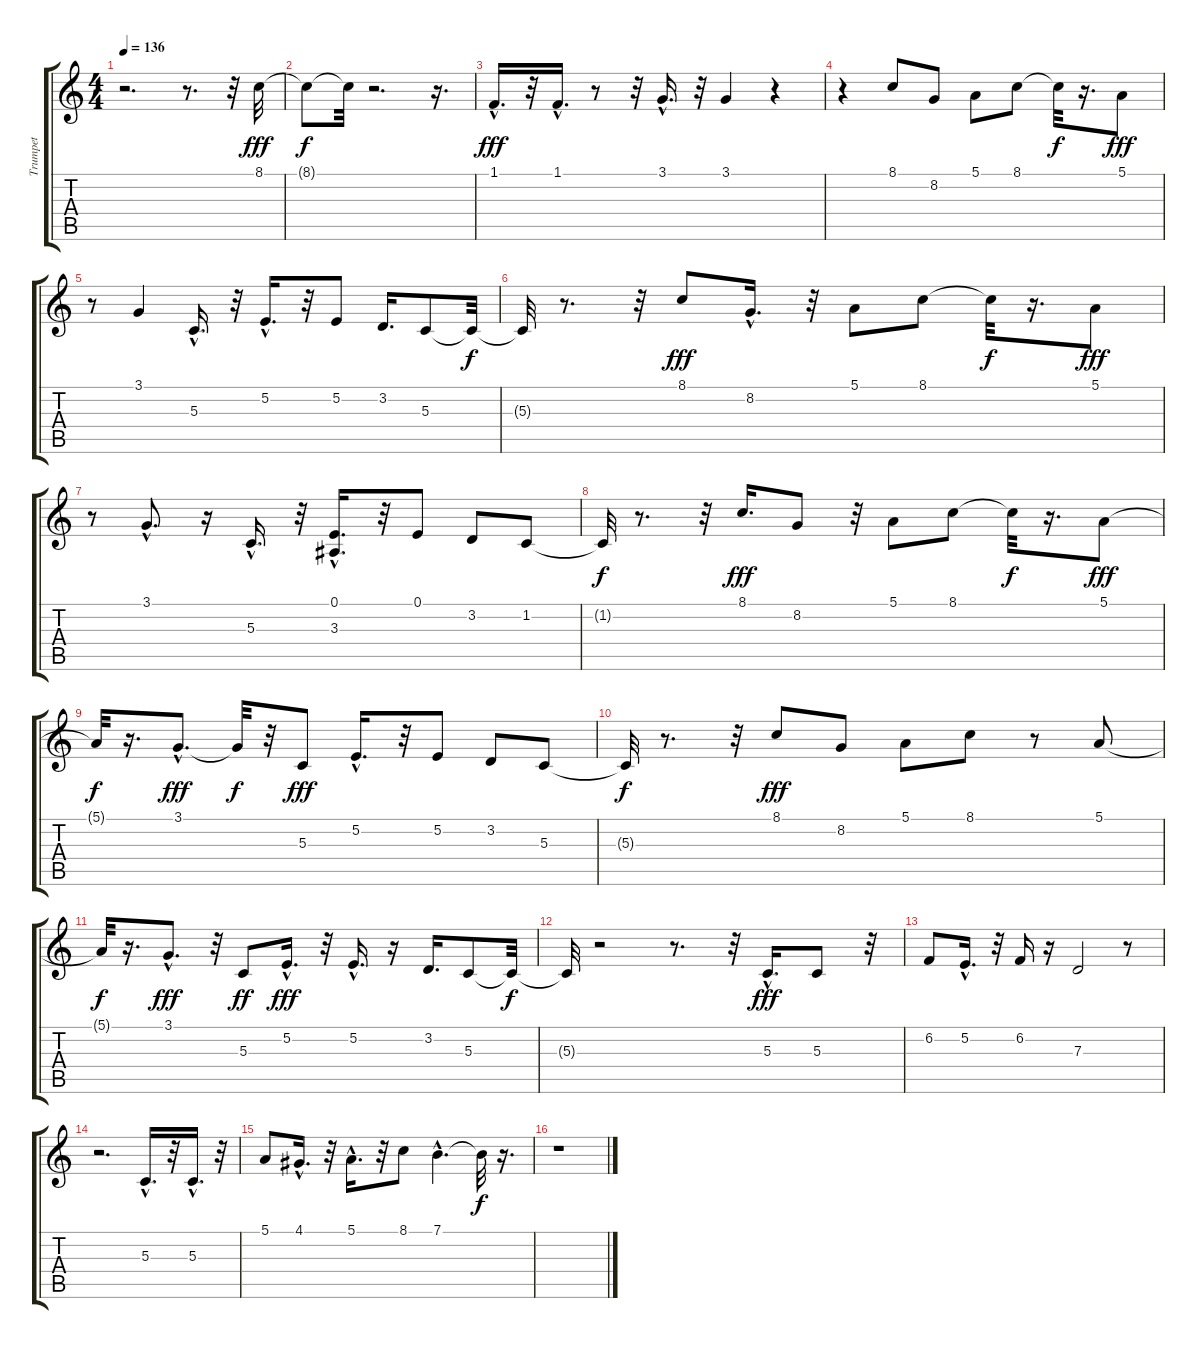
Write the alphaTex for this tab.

\track ("Trumpet" "Trumpet") {instrument trumpet}
\staff {score tabs}
\tuning (E4 B3 G3 D3 A2 E2) {hide}
\ts (4 4)
\tempo 136
\clef g2
\ks c
r.2{d dy fff instrument trumpet} r.8{d} r.32 8.1.32 |
8.1{t}.8{dy f} 8.1{t}.32 r.2{d} r.16{d} |
1.1{hac}.16{d dy fff} r.32 1.1{hac}.16{d} r.8 r.32 3.1{hac}.16{d} r.32 3.1.4 r.4 |
r.4 8.1.8 8.2.8 5.1.8 8.1.8 8.1{t}.32{dy f} r.16{d} 5.1.8{dy fff} |
r.8 3.1.4 5.3{hac}.16{d} r.32 5.2{hac}.16{d} r.32 5.2.8 3.2.16{d} 5.3.8 5.3{t}.32{dy f} |
5.3{t}.32 r.8{d} r.32 8.1.8{dy fff} 8.2{hac}.16{d} r.32 5.1.8 8.1.8 8.1{t}.32{dy f} r.16{d} 5.1.8{dy fff} |
r.8 3.1{hac}.8{d} r.16 5.3{hac}.16{d} r.32 (0.1{hac} 3.3).16{d} r.32 0.1.8 3.2.8 1.2.8 |
1.2{t}.32{dy f} r.8{d} r.32 8.1.16{d dy fff} 8.2.8 r.32 5.1.8 8.1.8 8.1{t}.32{dy f} r.16{d} 5.1.8{dy fff} |
5.1{t}.32{dy f} r.16{d} 3.1{hac}.8{d dy fff} 3.1{t}.32{dy f} r.32 5.3.8{dy fff} 5.2{hac}.16{d} r.32 5.2.8 3.2.8 5.3.8 |
5.3{t}.32{dy f} r.8{d} r.32 8.1.8{dy fff} 8.2.8 5.1.8 8.1.8 r.8 5.1.8 |
5.1{t}.32{dy f} r.16{d} 3.1{hac}.8{d dy fff} r.32 5.3.8{dy ff} 5.2{hac}.16{d dy fff} r.32 5.2{hac}.16{d} r.16 3.2.16{d} 5.3.8 5.3{t}.32{dy f} |
5.3{t}.32 r.2 r.8{d} r.32 5.3{hac}.16{d dy fff} 5.3.8 r.32 |
6.2.8 5.2{hac}.16{d} r.32 6.2.16 r.16 7.3.2 r.8 |
r.2{d} 5.3{hac}.16{d} r.32 5.3{hac}.16{d} r.32 |
5.1.8 4.1{hac}.16{d} r.32 5.1{hac}.16{d} r.32 8.1.8 7.1{hac}.4{d} 7.1{t}.32{dy f} r.16{d} |
r.1
